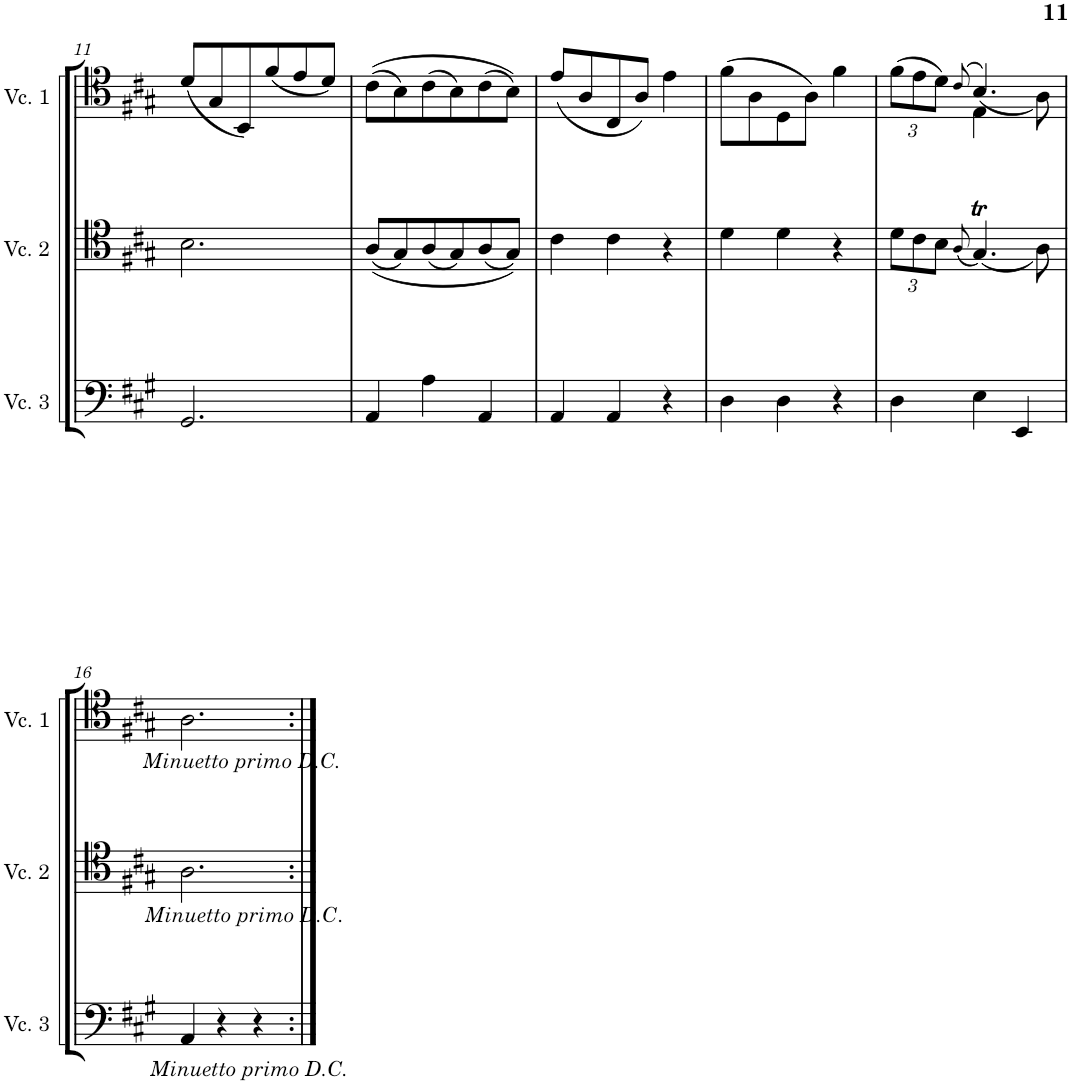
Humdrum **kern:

**kern	**kern	**kern
*part3	*part2	*part1
*staff3	*staff2	*staff1
*I"Cello 3	*I"Cello 2	*I"Cello 1
!!LO:PB:g=z
*clefF4	*clefC4	*clefC4
*k[f#c#g#]	*k[f#c#g#]	*k[f#c#g#]
*M3/4	*M3/4	*M3/4
=11	=11	=11
2.GG#/	2.B\	(8d/L
.	.	8G#/
.	.	8BB/)
.	.	(8f#/
.	.	8e/
.	.	8d/J)
=12	=12	=12
4AA/	((8A/L	((8c#\L
.	8G#/)	8B\)
4A\	(8A/	(8c#\
.	8G#/)	8B\)
4AA/	(8A/	(8c#\
.	8G#/J))	8B\J))
=13	=13	=13
4AA/	4c#\	(8e/L
.	.	8A/
4AA/	4c#\	8C#/
.	.	8A/J)
4r	4r	4e\
=14	=14	=14
4D\	4d\	(8f#\L
.	.	8A\
4D\	4d\	8D\
.	.	8A\J)
4r	4r	4f#\
=15	=15	=15
*	*Xbrackettup	*Xbrackettup
*	*	*^
4D\	12d\L	(12f#\L	4ryy
.	12c#\	12e\	.
.	12B\J	12d\J)	.
.	(8qA/	(8qc#/	.
4E\	(<4.G#t/)	(<4.B/)	4E\
4EE/	.	.	4ryy
.	8A\)	8A\)	.
*	*	*v	*v
!!LO:LB:g=z
=16	=16	=16
!	!	!LO:TX:b:i:t=Minuetto primo D.C.
!	!LO:TX:b:i:t=Minuetto primo D.C	!
!	!LO:TX:b:t=.	!
!LO:TX:b:i:t=Minuetto primo D.C.	!	!
4AA/	2.A\	2.A\
4r	.	.
4r	.	.
=:|!	=:|!	=:|!
*-	*-	*-
